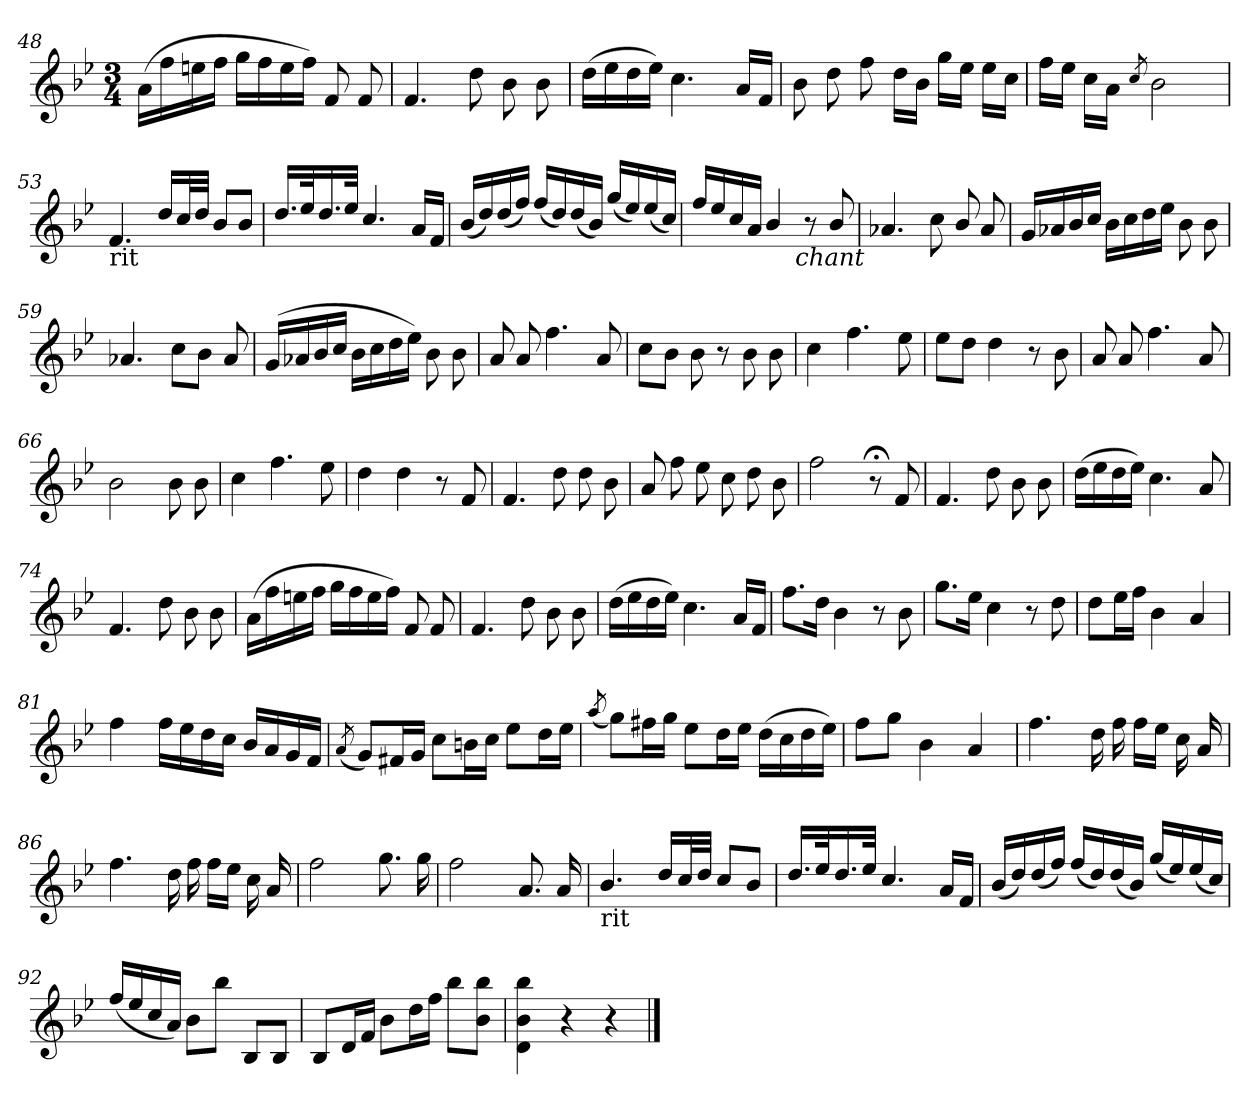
**kern
*part1
*staff1
*clefG2
*k[b-e-]
*B-:
*M3/4
=48
(>16a\LL
16ff\
16een\
16ff\JJ
16gg\LL
16ff\
16ee\
16ff\JJ)
8f/
8f/
=49
4.f/
8dd\
8b-\
8b-\
=50
(>16dd\LL
16ee-\
16dd\
16ee-\JJ)
4.cc\
16a/LL
16f/JJ
!!LO:LB:g=z
=51
8b-\
8dd\
8ff\
16dd\LL
16b-\JJ
16gg\LL
16ee-\JJ
16ee-\LL
16cc\JJ
=52
16ff\LL
16ee-\JJ
16cc\LL
16a\JJ
8qcc/
2b-\
=53
!LO:TX:b:t=rit
4.f/
16dd/LL
32cc/L
32dd/JJJ
8b-/L
8b-/J
=54
16.dd/LL
32ee-/k
16.dd/
32ee-/JJk
4.cc/
16a/LL
16f/JJ
=55
(>16b-/LL
16dd/)
(<16dd/
16ff/JJ)
(>16ff/LL
16dd/)
(>16dd/
16b-/JJ)
(>16gg/LL
16ee-/)
(<16ee-/
16cc/JJ)
!!LO:LB:g=z
=56
16ff/LL
16ee-/
16cc/
16a/JJ
4b-/
8r
!LO:TX:b:i:cj:t=chant
8b-/
=57
4.a-X/
8cc\
8b-/
8a-/
=58
16g/LL
16a-X/
16b-/
16cc/JJ
16b-\LL
16cc\
16dd\
16ee-\JJ
8b-\
8b-\
=59
4.a-X/
8cc\L
8b-\J
8a-/
=60
(>16g/LL
16a-X/
16b-/
16cc/JJ
16b-\LL
16cc\
16dd\
16ee-\JJ)
8b-\
8b-\
!!LO:LB:g=z
=61
8a/
8a/
4.ff\
8a/
=62
8cc\L
8b-\J
8b-\
8r
8b-\
8b-\
=63
4cc\
4.ff\
8ee-\
=64
8ee-\L
8dd\J
4dd\
8r
8b-\
=65
8a/
8a/
4.ff\
8a/
=66
2b-\
8b-\
8b-\
=67
4cc\
4.ff\
8ee-\
!!LO:LB:g=z
=68
4dd\
4dd\
8r
8f/
=69
4.f/
8dd\
8dd\
8b-\
=70
8a/
8ff\
8ee-\
8cc\
8dd\
8b-\
=71
2ff\
8r;<
8f/
=72
4.f/
8dd\
8b-\
8b-\
=73
(>16dd\LL
16ee-\
16dd\
16ee-\JJ)
4.cc\
8a/
=74
4.f/
8dd\
8b-\
8b-\
!!LO:LB:g=z
=75
(>16a\LL
16ff\
16een\
16ff\JJ
16gg\LL
16ff\
16ee\
16ff\JJ)
8f/
8f/
=76
4.f/
8dd\
8b-\
8b-\
=77
(>16dd\LL
16ee-\
16dd\
16ee-\JJ)
4.cc\
16a/LL
16f/JJ
=78
8.ff\L
16dd\Jk
4b-\
8r
8b-\
=79
8.gg\L
16ee-\Jk
4cc\
8r
8dd\
=80
8dd\L
16ee-\L
16ff\JJ
4b-\
4a/
!!LO:LB:g=z
=81
4ff\
16ff\LL
16ee-\
16dd\
16cc\JJ
16b-/LL
16a/
16g/
16f/JJ
=82
(<8qa/
8g/L)
16f#X/L
16g/JJ
(<8cc\L
16bn\L
16cc\JJ
(<8ee-\L
16dd\L
16ee-\JJ
=83
(<8qaa/
8gg\L)
16ff#X\L
16gg\JJ
(<8ee-\L
16dd\L
16ee-\JJ
(>16dd\LL
16cc\
16dd\
16ee-\JJ)
=84
8ff\L
8gg\J
4b-\
4a/
!!LO:LB:g=z
=85
4.ff\
16dd\
16ff\
16ff\LL
16ee-\JJ
16cc\
16a/
=86
4.ff\
16dd\
16ff\
16ff\LL
16ee-\JJ
16cc\
16a/
=87
2ff\
8.gg\
16gg\
=88
2ff\
8.a/
16a/
=89
!LO:TX:b:t=rit
4.b-/
16dd/LL
32cc/L
32dd/JJJ
8cc/L
8b-/J
!!LO:LB:g=z
=90
16.dd/LL
32ee-/k
16.dd/
32ee-/JJk
4.cc/
16a/LL
16f/JJ
=91
(>16b-/LL
16dd/)
(<16dd/
16ff/JJ)
(>16ff/LL
16dd/)
(<16dd/
16b-/JJ)
(>16gg/LL
16ee-/)
(<16ee-/
16cc/JJ)
=92
(>16ff/LL
16ee-/
16cc/
16a/JJ)
8b-\L
8bb-\J
8B-/L
8B-/J
=93
8B-/L
16d/L
16f/JJ
8b-\L
16dd\L
16ff\JJ
8bb-\L
8b-\ 8bb-\J
=94
4d\ 4b-\ 4bb-\
4r
4r
==
*-
